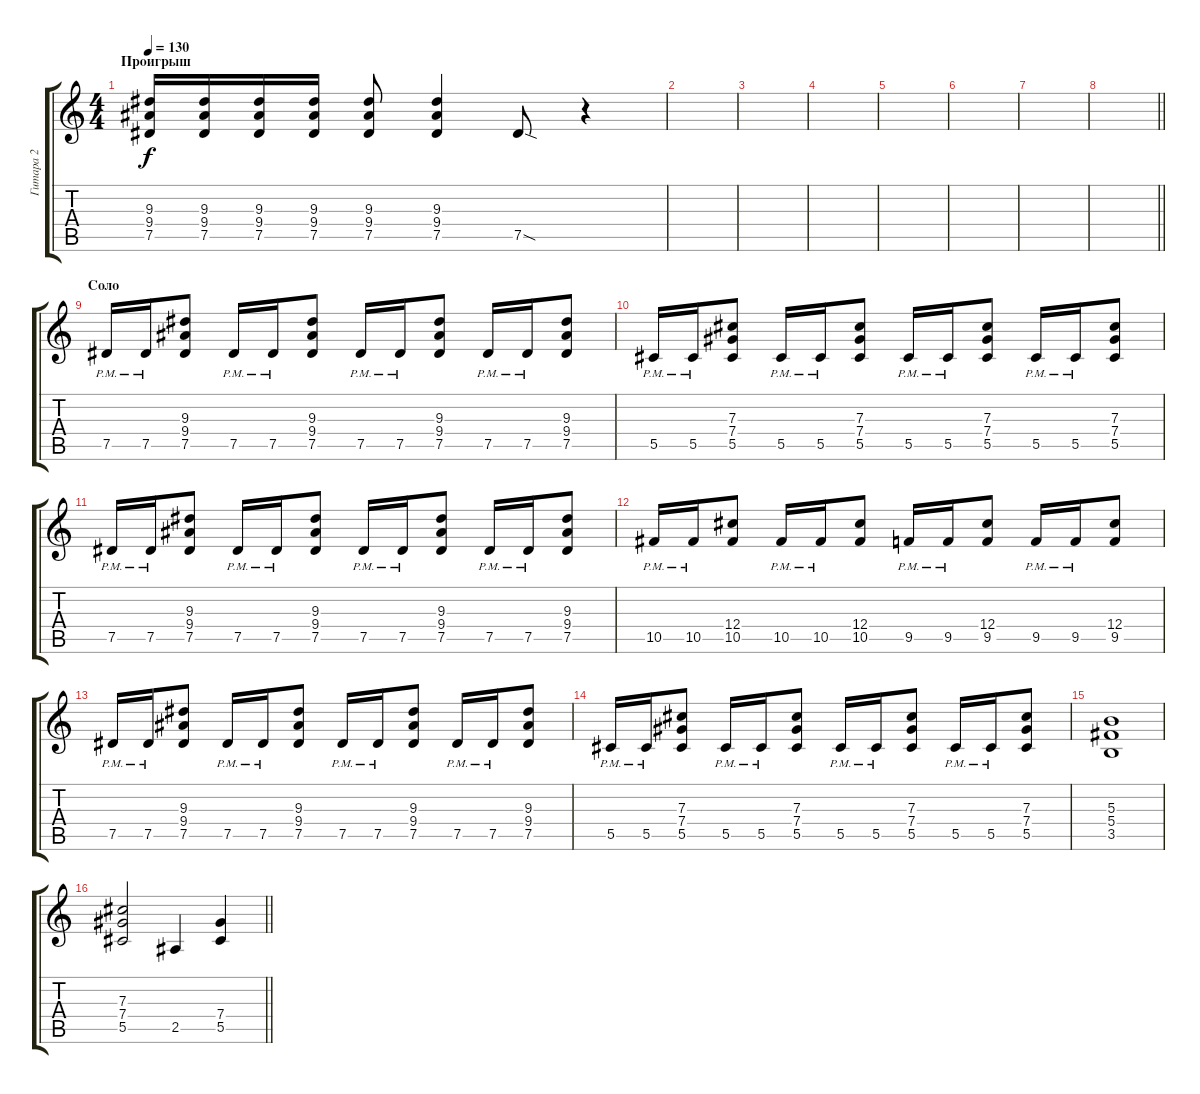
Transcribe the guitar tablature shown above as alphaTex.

\track ("Гитара 2" "Гитара 2") {instrument distortionguitar}
\staff {score tabs}
\tuning (Eb4 Bb3 Gb3 Db3 Ab2 Eb2) {hide}
\ts (4 4)
\section ("" "Проигрыш")
\tempo 130
\clef g2
\ks c
(9.3 9.4 7.5).16{dy f} (9.3 9.4 7.5).16 (9.3 9.4 7.5).16 (9.3 9.4 7.5).16 (9.3 9.4 7.5).8 (9.3 9.4 7.5).4 7.5{sod}.8 r.4 |
|
|
|
|
|
|
\barLineRight lightlight
|
\section ("" "Соло")
7.5{pm}.16 7.5{pm}.16 (9.3 9.4 7.5).8 7.5{pm}.16 7.5{pm}.16 (9.3 9.4 7.5).8 7.5{pm}.16 7.5{pm}.16 (9.3 9.4 7.5).8 7.5{pm}.16 7.5{pm}.16 (9.3 9.4 7.5).8 |
5.5{pm}.16 5.5{pm}.16 (7.3 7.4 5.5).8 5.5{pm}.16 5.5{pm}.16 (7.3 7.4 5.5).8 5.5{pm}.16 5.5{pm}.16 (7.3 7.4 5.5).8 5.5{pm}.16 5.5{pm}.16 (7.3 7.4 5.5).8 |
7.5{pm}.16 7.5{pm}.16 (9.3 9.4 7.5).8 7.5{pm}.16 7.5{pm}.16 (9.3 9.4 7.5).8 7.5{pm}.16 7.5{pm}.16 (9.3 9.4 7.5).8 7.5{pm}.16 7.5{pm}.16 (9.3 9.4 7.5).8 |
10.5{pm}.16 10.5{pm}.16 (12.4 10.5).8 10.5{pm}.16 10.5{pm}.16 (12.4 10.5).8 9.5{pm}.16 9.5{pm}.16 (12.4 9.5).8 9.5{pm}.16 9.5{pm}.16 (12.4 9.5).8 |
7.5{pm}.16 7.5{pm}.16 (9.3 9.4 7.5).8 7.5{pm}.16 7.5{pm}.16 (9.3 9.4 7.5).8 7.5{pm}.16 7.5{pm}.16 (9.3 9.4 7.5).8 7.5{pm}.16 7.5{pm}.16 (9.3 9.4 7.5).8 |
5.5{pm}.16 5.5{pm}.16 (7.3 7.4 5.5).8 5.5{pm}.16 5.5{pm}.16 (7.3 7.4 5.5).8 5.5{pm}.16 5.5{pm}.16 (7.3 7.4 5.5).8 5.5{pm}.16 5.5{pm}.16 (7.3 7.4 5.5).8 |
(5.3 5.4 3.5).1 |
\barLineRight lightlight
(7.3 7.4 5.5).2 2.5.4 (7.4 5.5).4
